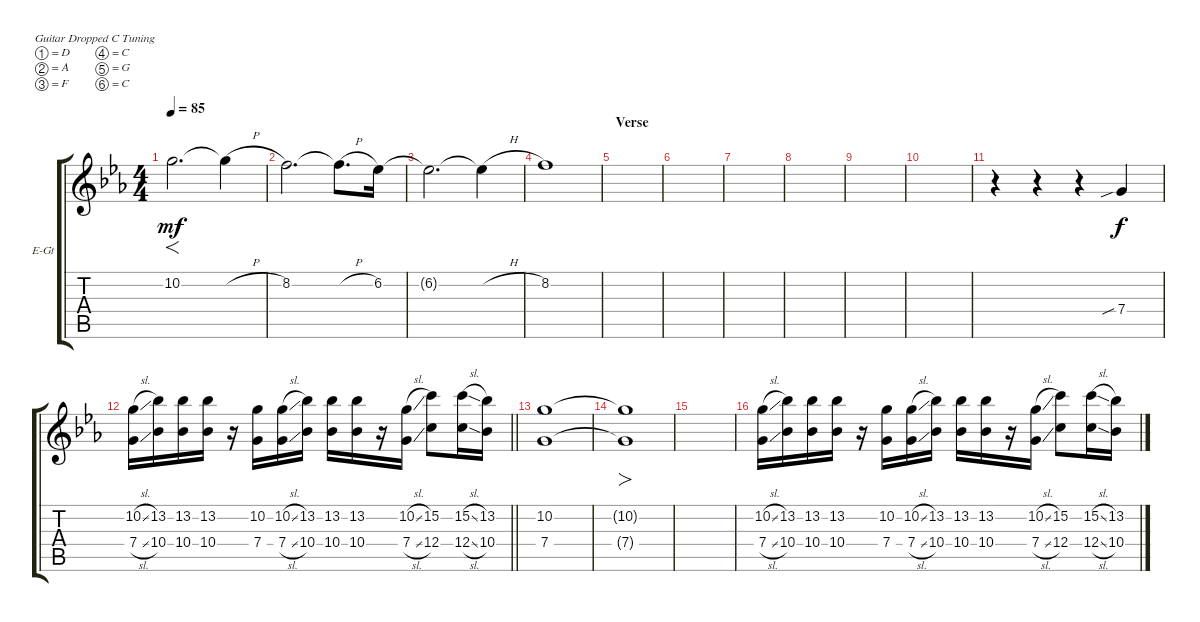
\bracketExtendMode groupsimilarinstruments
\firstSystemTrackNameOrientation horizontal
\otherSystemsTrackNameOrientation horizontal
\track ("Electric Guitar 1" "E-Gt") {instrument distortionguitar}
\staff {score tabs}
\tuning (D4 A3 F3 C3 G2 C2)
\ts (4 4)
\tempo 85
\clef g2
\ks cminor
10.2.2{f d dy mf} 10.2{h t}.4 |
8.2.2{d} 8.2{h t}.8{d} 6.2.16 |
6.2{t}.2{d} 6.2{h t}.4 |
8.2.1 |
\section ("" "Verse")
|
|
|
|
|
|
r.4 r.4 r.4 7.4{sib}.4{dy f} |
\barLineRight lightlight
(7.4{sl} 10.2{sl}).16 (10.4 13.2).16 (10.4 13.2).16 (10.4 13.2).16 r.16 (7.4 10.2).16 (7.4{sl} 10.2{sl}).16 (10.4 13.2).16 (10.4 13.2).16 (10.4 13.2).16 r.16 (7.4{sl} 10.2{sl}).16 (12.4 15.2).8 (12.4{sl} 15.2{sl}).16 (10.4 13.2).16 |
(7.4 10.2).1 |
(10.2{t} 7.4{t}).1{fo} |
|
(7.4{sl} 10.2{sl}).16 (10.4 13.2).16 (10.4 13.2).16 (10.4 13.2).16 r.16 (7.4 10.2).16 (7.4{sl} 10.2{sl}).16 (10.4 13.2).16 (10.4 13.2).16 (10.4 13.2).16 r.16 (7.4{sl} 10.2{sl}).16 (12.4 15.2).8 (12.4{sl} 15.2{sl}).16 (10.4 13.2).16
